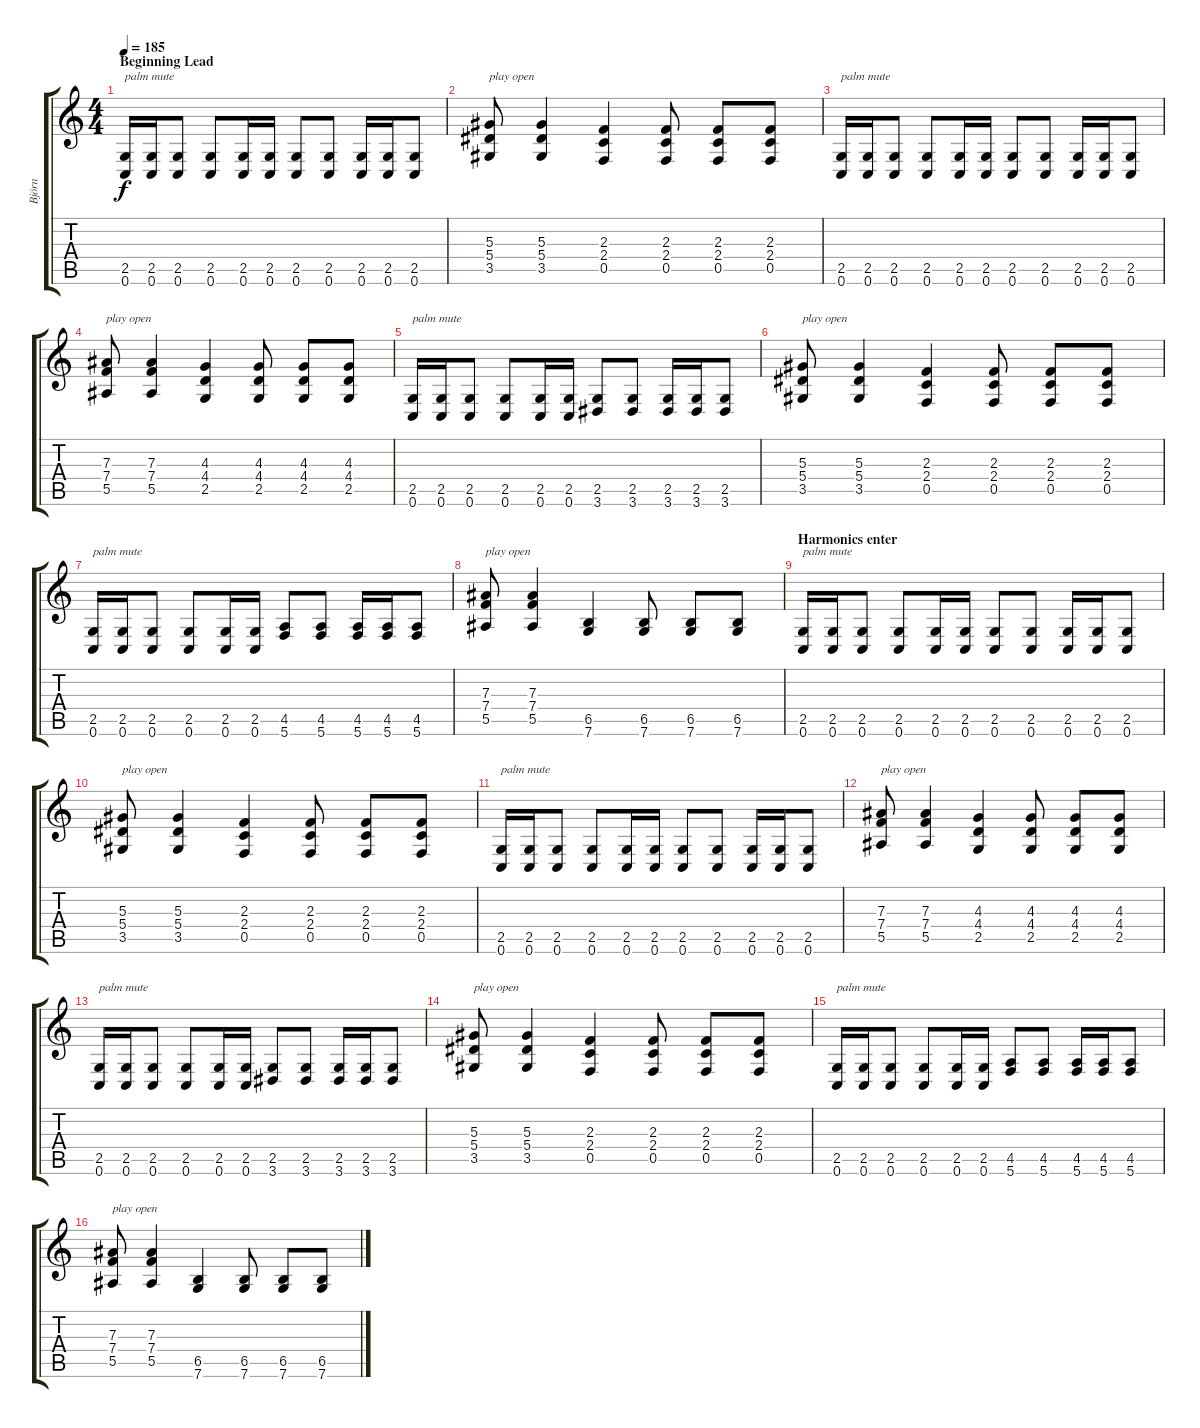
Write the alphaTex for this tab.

\track ("Björn" "Björn") {instrument distortionguitar}
\staff {score tabs}
\tuning (C4 G3 Eb3 Bb2 F2 C2) {hide}
\ts (4 4)
\section ("" "Beginning Lead")
\tempo 185
\clef g2
\ks c
(2.5 0.6).16{txt "palm mute" dy f instrument distortionguitar} (2.5 0.6).16 (2.5 0.6).8 (2.5 0.6).8 (2.5 0.6).16 (2.5 0.6).16 (2.5 0.6).8 (2.5 0.6).8 (2.5 0.6).16 (2.5 0.6).16 (2.5 0.6).8 |
(5.3 5.4 3.5).8{txt "play open"} (5.3 5.4 3.5).4 (2.3 2.4 0.5).4 (2.3 2.4 0.5).8 (2.3 2.4 0.5).8 (2.3 2.4 0.5).8 |
(2.5 0.6).16{txt "palm mute"} (2.5 0.6).16 (2.5 0.6).8 (2.5 0.6).8 (2.5 0.6).16 (2.5 0.6).16 (2.5 0.6).8 (2.5 0.6).8 (2.5 0.6).16 (2.5 0.6).16 (2.5 0.6).8 |
(7.3 7.4 5.5).8{txt "play open"} (7.3 7.4 5.5).4 (4.3 4.4 2.5).4 (4.3 4.4 2.5).8 (4.3 4.4 2.5).8 (4.3 4.4 2.5).8 |
(2.5 0.6).16{txt "palm mute"} (2.5 0.6).16 (2.5 0.6).8 (2.5 0.6).8 (2.5 0.6).16 (2.5 0.6).16 (2.5 3.6).8 (2.5 3.6).8 (2.5 3.6).16 (2.5 3.6).16 (2.5 3.6).8 |
(5.3 5.4 3.5).8{txt "play open"} (5.3 5.4 3.5).4 (2.3 2.4 0.5).4 (2.3 2.4 0.5).8 (2.3 2.4 0.5).8 (2.3 2.4 0.5).8 |
(2.5 0.6).16{txt "palm mute"} (2.5 0.6).16 (2.5 0.6).8 (2.5 0.6).8 (2.5 0.6).16 (2.5 0.6).16 (4.5 5.6).8 (4.5 5.6).8 (4.5 5.6).16 (4.5 5.6).16 (4.5 5.6).8 |
(7.3 7.4 5.5).8{txt "play open"} (7.3 7.4 5.5).4 (6.5 7.6).4 (6.5 7.6).8 (6.5 7.6).8 (6.5 7.6).8 |
\section ("" "Harmonics enter")
(2.5 0.6).16{txt "palm mute"} (2.5 0.6).16 (2.5 0.6).8 (2.5 0.6).8 (2.5 0.6).16 (2.5 0.6).16 (2.5 0.6).8 (2.5 0.6).8 (2.5 0.6).16 (2.5 0.6).16 (2.5 0.6).8 |
(5.3 5.4 3.5).8{txt "play open"} (5.3 5.4 3.5).4 (2.3 2.4 0.5).4 (2.3 2.4 0.5).8 (2.3 2.4 0.5).8 (2.3 2.4 0.5).8 |
(2.5 0.6).16{txt "palm mute"} (2.5 0.6).16 (2.5 0.6).8 (2.5 0.6).8 (2.5 0.6).16 (2.5 0.6).16 (2.5 0.6).8 (2.5 0.6).8 (2.5 0.6).16 (2.5 0.6).16 (2.5 0.6).8 |
(7.3 7.4 5.5).8{txt "play open"} (7.3 7.4 5.5).4 (4.3 4.4 2.5).4 (4.3 4.4 2.5).8 (4.3 4.4 2.5).8 (4.3 4.4 2.5).8 |
(2.5 0.6).16{txt "palm mute"} (2.5 0.6).16 (2.5 0.6).8 (2.5 0.6).8 (2.5 0.6).16 (2.5 0.6).16 (2.5 3.6).8 (2.5 3.6).8 (2.5 3.6).16 (2.5 3.6).16 (2.5 3.6).8 |
(5.3 5.4 3.5).8{txt "play open"} (5.3 5.4 3.5).4 (2.3 2.4 0.5).4 (2.3 2.4 0.5).8 (2.3 2.4 0.5).8 (2.3 2.4 0.5).8 |
(2.5 0.6).16{txt "palm mute"} (2.5 0.6).16 (2.5 0.6).8 (2.5 0.6).8 (2.5 0.6).16 (2.5 0.6).16 (4.5 5.6).8 (4.5 5.6).8 (4.5 5.6).16 (4.5 5.6).16 (4.5 5.6).8 |
(7.3 7.4 5.5).8{txt "play open"} (7.3 7.4 5.5).4 (6.5 7.6).4 (6.5 7.6).8 (6.5 7.6).8 (6.5 7.6).8
